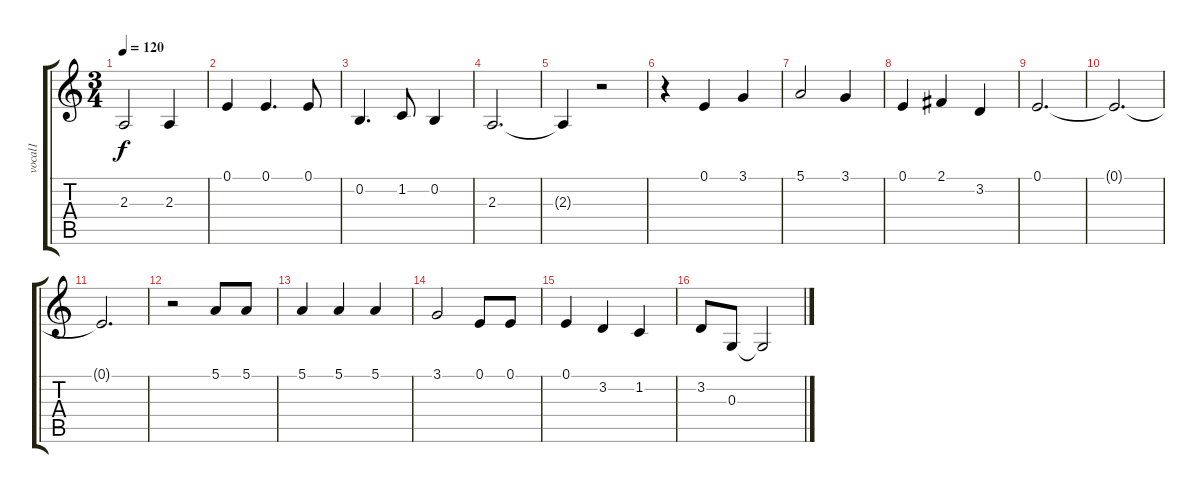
\track ("vocal1" "vocal1") {instrument voiceoohs}
\staff {score tabs}
\tuning (E4 B3 G3 D3 A2 E2) {hide}
\ts (3 4)
\tempo 120
\clef g2
\ks c
2.3.2{dy f} 2.3.4 |
0.1.4 0.1.4{d} 0.1.8 |
0.2.4{d} 1.2.8 0.2.4 |
2.3.2{d} |
2.3{t}.4 r.2 |
r.4 0.1.4 3.1.4 |
5.1.2 3.1.4 |
0.1.4 2.1.4 3.2.4 |
0.1.2{d} |
0.1{t}.2{d} |
0.1{t}.2{d} |
r.2 5.1.8 5.1.8 |
5.1.4 5.1.4 5.1.4 |
3.1.2 0.1.8 0.1.8 |
0.1.4 3.2.4 1.2.4 |
3.2.8 0.3.8 0.3{t}.2
